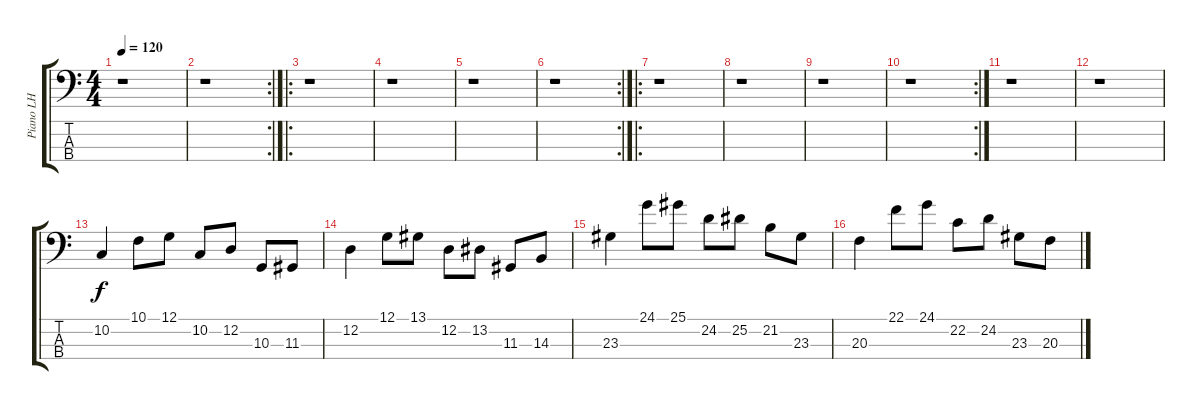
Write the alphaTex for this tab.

\track ("Piano LH" "Piano LH") {instrument acousticgrandpiano}
\staff {score tabs}
\tuning (G2 D2 A1 E1) {hide}
\ts (4 4)
\tempo 120
\clef f4
\ks c
r.1{dy f} |
\rc 2
r.1 |
\ro
r.1 |
r.1 |
r.1 |
\rc 2
r.1 |
\ro
r.1 |
r.1 |
r.1 |
\rc 2
r.1 |
r.1 |
r.1 |
10.2.4 10.1.8 12.1.8 10.2.8 12.2.8 10.3.8 11.3.8 |
12.2.4 12.1.8 13.1.8 12.2.8 13.2.8 11.3.8 14.3.8 |
23.3.4 24.1.8 25.1.8 24.2.8 25.2.8 21.2.8 23.3.8 |
20.3.4 22.1.8 24.1.8 22.2.8 24.2.8 23.3.8 20.3.8
